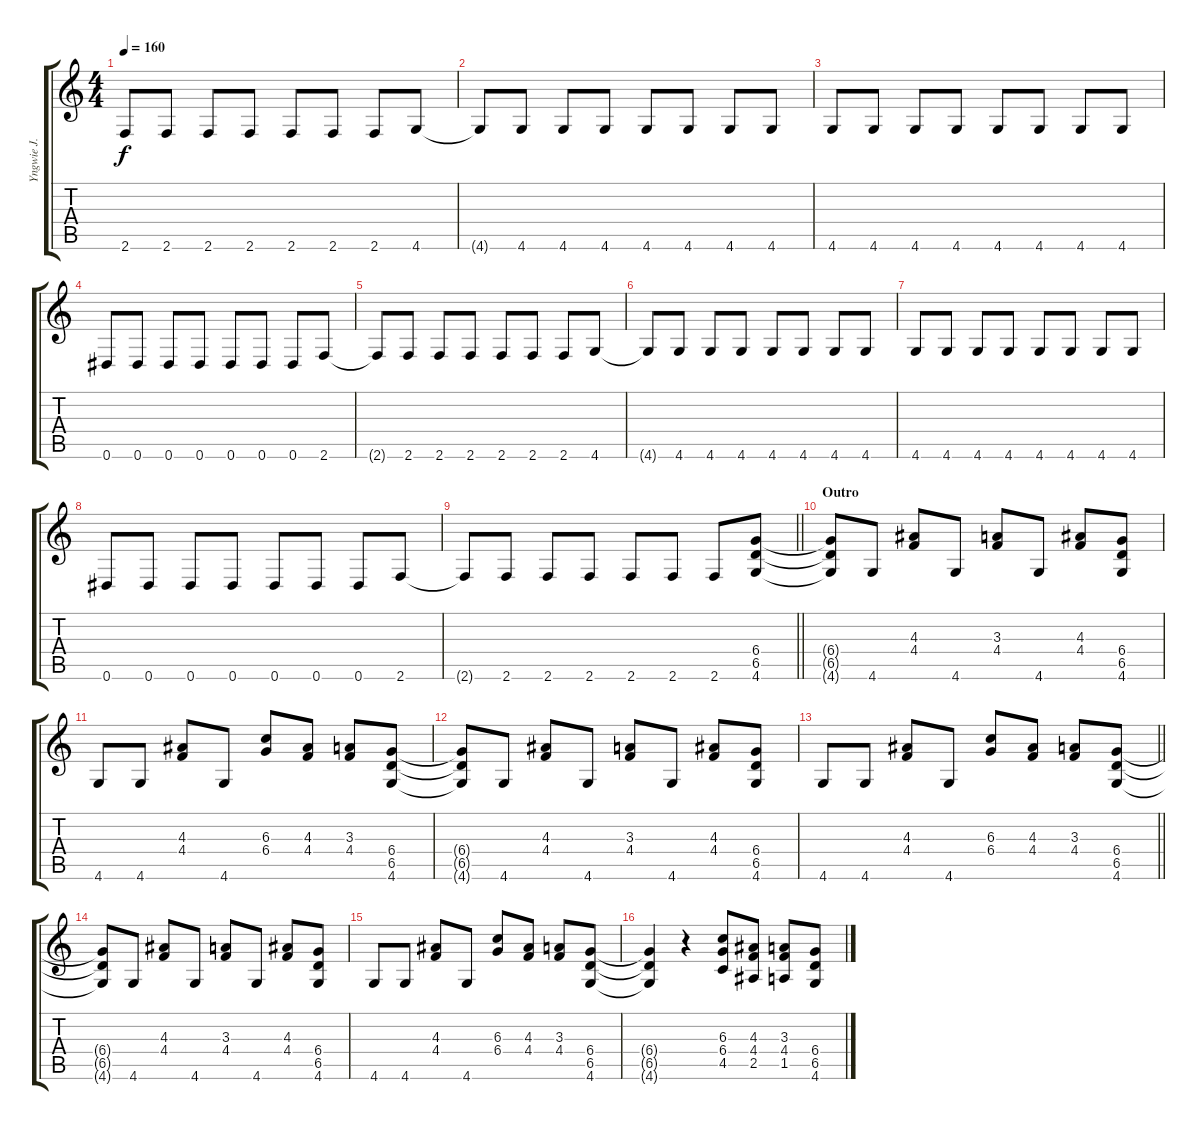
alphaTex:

\track ("Yngwie J. Malmsteen" "Yngwie J. ") {instrument overdrivenguitar}
\staff {score tabs}
\tuning (Eb4 Bb3 Gb3 Db3 Ab2 Eb2) {hide}
\ts (4 4)
\tempo 160
\clef g2
\ks c
2.6{t}.8{dy f} 2.6.8 2.6.8 2.6.8 2.6.8 2.6.8 2.6.8 4.6.8 |
4.6{t}.8 4.6.8 4.6.8 4.6.8 4.6.8 4.6.8 4.6.8 4.6.8 |
4.6.8 4.6.8 4.6.8 4.6.8 4.6.8 4.6.8 4.6.8 4.6.8 |
0.6.8 0.6.8 0.6.8 0.6.8 0.6.8 0.6.8 0.6.8 2.6.8 |
2.6{t}.8 2.6.8 2.6.8 2.6.8 2.6.8 2.6.8 2.6.8 4.6.8 |
4.6{t}.8 4.6.8 4.6.8 4.6.8 4.6.8 4.6.8 4.6.8 4.6.8 |
4.6.8 4.6.8 4.6.8 4.6.8 4.6.8 4.6.8 4.6.8 4.6.8 |
0.6.8 0.6.8 0.6.8 0.6.8 0.6.8 0.6.8 0.6.8 2.6.8 |
\barLineRight lightlight
2.6{t}.8 2.6.8 2.6.8 2.6.8 2.6.8 2.6.8 2.6.8 (6.4 6.5 4.6).8 |
\section ("" "Outro")
(6.4{t} 6.5{t} 4.6{t}).8 4.6.8 (4.3 4.4).8 4.6.8 (3.3 4.4).8 4.6.8 (4.3 4.4).8 (6.4 6.5 4.6).8 |
4.6.8 4.6.8 (4.3 4.4).8 4.6.8 (6.3 6.4).8 (4.3 4.4).8 (3.3 4.4).8 (6.4 6.5 4.6).8 |
(6.4{t} 6.5{t} 4.6{t}).8 4.6.8 (4.3 4.4).8 4.6.8 (3.3 4.4).8 4.6.8 (4.3 4.4).8 (6.4 6.5 4.6).8 |
\barLineRight lightlight
4.6.8 4.6.8 (4.3 4.4).8 4.6.8 (6.3 6.4).8 (4.3 4.4).8 (3.3 4.4).8 (6.4 6.5 4.6).8 |
(6.4{t} 6.5{t} 4.6{t}).8 4.6.8 (4.3 4.4).8 4.6.8 (3.3 4.4).8 4.6.8 (4.3 4.4).8 (6.4 6.5 4.6).8 |
4.6.8 4.6.8 (4.3 4.4).8 4.6.8 (6.3 6.4).8 (4.3 4.4).8 (3.3 4.4).8 (6.4 6.5 4.6).8 |
(6.4{t} 6.5{t} 4.6{t}).4 r.4 (6.3 6.4 4.5).8 (4.3 4.4 2.5).8 (3.3 4.4 1.5).8 (6.4 6.5 4.6).8
